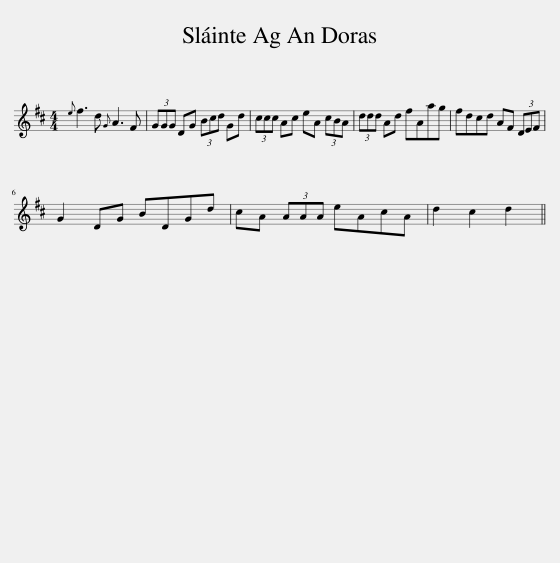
X:1
L:1/8
M:4/4
I:linebreak $
K:D
V:1 treble
V:1
{e} f3 d{G} A3 F | (3GGG DG (3Bcd Gd | (3ccc Ac eA (3cBA | (3ddd Ad fAag | fdcd AF (3DEF |$ %5
 G2 DG BDGd | cA (3AAA eAcA | d2 c2 d2 || %8
